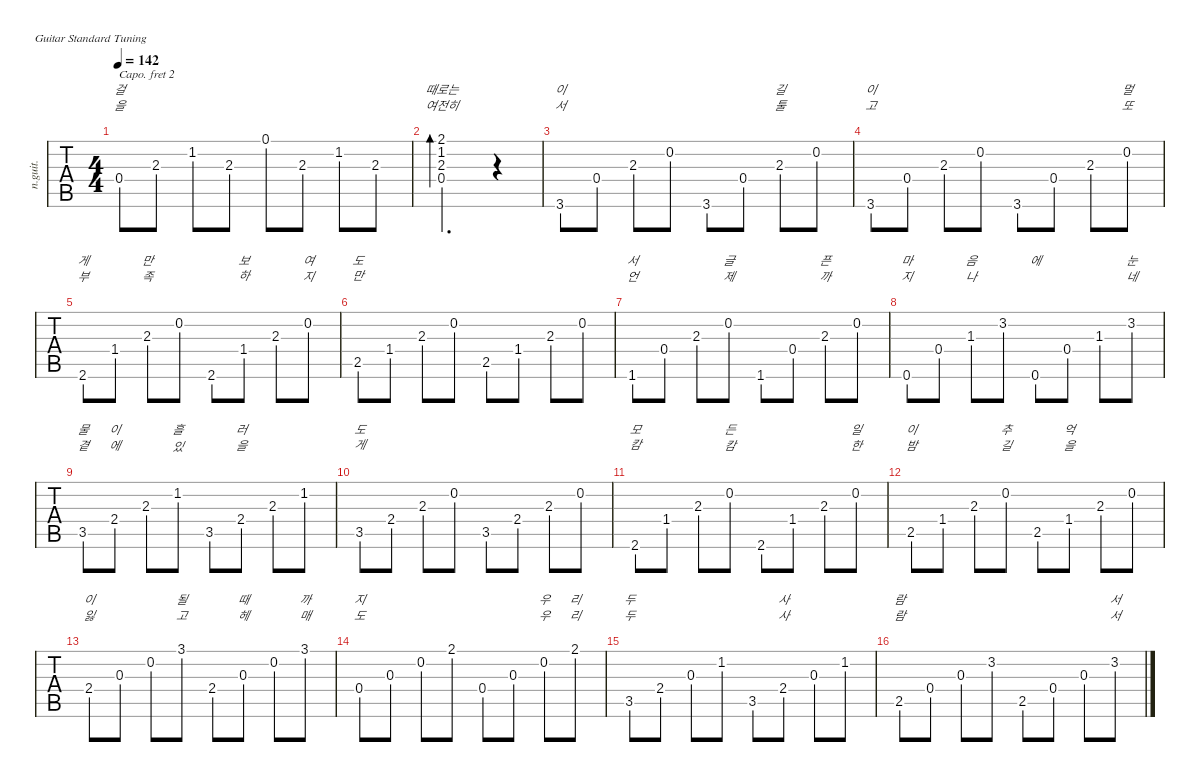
\defaultSystemsLayout 4
\hideDynamics
\bracketExtendMode nobrackets
\track ("트랙 1" "n.guit.") {instrument acousticguitarnylon}
\staff {tabs}
\capo 2
\tuning (E4 B3 G3 D3 A2 E2)
\ts (4 4)
\tempo 142
\clef g2
\ks c
0.4.8{lyrics (0 "걸") lyrics (1 "을") lyrics (2 "") lyrics (3 "") lyrics (4 "") dy f beam Up} 2.3.8{lyrics (0 " ") lyrics (1 " ") lyrics (2 "") lyrics (3 "") lyrics (4 "") beam Up} 1.2.8{lyrics (0 " ") lyrics (1 " ") lyrics (2 "") lyrics (3 "") lyrics (4 "") beam Down} 2.3.8{lyrics (0 " ") lyrics (1 " ") lyrics (2 "") lyrics (3 "") lyrics (4 "") beam Down} 0.1{acc #}.8{lyrics (0 " ") lyrics (1 " ") lyrics (2 "") lyrics (3 "") lyrics (4 "") beam Down} 2.3.8{lyrics (0 " ") lyrics (1 " ") lyrics (2 "") lyrics (3 "") lyrics (4 "") beam Down} 1.2.8{lyrics (0 " ") lyrics (1 " ") lyrics (2 "") lyrics (3 "") lyrics (4 "") beam Down} 2.3.8{lyrics (0 " ") lyrics (1 " ") lyrics (2 "") lyrics (3 "") lyrics (4 "") beam Down} |
\tempo (120 hide)
(2.1{acc #} 1.2 2.3 0.4).2{d bd 480 lyrics (0 "때로는") lyrics (1 "여전히") lyrics (2 "") lyrics (3 "") lyrics (4 "") beam Down} r.4{beam Down} |
\tempo (142 hide)
3.6.8{lyrics (0 "이") lyrics (1 "서") lyrics (2 "") lyrics (3 "") lyrics (4 "") beam Up} 0.4.8{lyrics (0 " ") lyrics (1 " ") lyrics (2 "") lyrics (3 "") lyrics (4 "") beam Up} 2.3.8{lyrics (0 " ") lyrics (1 " ") lyrics (2 "") lyrics (3 "") lyrics (4 "") beam Down} 0.2{acc #}.8{lyrics (0 " ") lyrics (1 " ") lyrics (2 "") lyrics (3 "") lyrics (4 "") beam Down} 3.6.8{lyrics (0 " ") lyrics (1 " ") lyrics (2 "") lyrics (3 "") lyrics (4 "") beam Up} 0.4.8{lyrics (0 " ") lyrics (1 " ") lyrics (2 "") lyrics (3 "") lyrics (4 "") beam Up} 2.3.8{lyrics (0 "길") lyrics (1 "툴") lyrics (2 "") lyrics (3 "") lyrics (4 "") beam Down} 0.2{acc #}.8{lyrics (0 " ") lyrics (1 " ") lyrics (2 "") lyrics (3 "") lyrics (4 "") beam Down} |
3.6.8{lyrics (0 "이") lyrics (1 "고") lyrics (2 "") lyrics (3 "") lyrics (4 "") beam Up} 0.4.8{lyrics (0 " ") lyrics (1 " ") lyrics (2 "") lyrics (3 "") lyrics (4 "") beam Up} 2.3.8{lyrics (0 " ") lyrics (1 " ") lyrics (2 "") lyrics (3 "") lyrics (4 "") beam Down} 0.2{acc #}.8{lyrics (0 " ") lyrics (1 " ") lyrics (2 "") lyrics (3 "") lyrics (4 "") beam Down} 3.6.8{lyrics (0 " ") lyrics (1 " ") lyrics (2 "") lyrics (3 "") lyrics (4 "") beam Up} 0.4.8{lyrics (0 " ") lyrics (1 " ") lyrics (2 "") lyrics (3 "") lyrics (4 "") beam Up} 2.3.8{lyrics (0 " ") lyrics (1 " ") lyrics (2 "") lyrics (3 "") lyrics (4 "") beam Down} 0.2{acc #}.8{lyrics (0 "멀") lyrics (1 "또") lyrics (2 "") lyrics (3 "") lyrics (4 "") beam Down} |
2.6{acc #}.8{lyrics (0 "게") lyrics (1 "부") lyrics (2 "") lyrics (3 "") lyrics (4 "") beam Up} 1.4.8{lyrics (0 " ") lyrics (1 " ") lyrics (2 "") lyrics (3 "") lyrics (4 "") beam Up} 2.3.8{lyrics (0 "만") lyrics (1 "족") lyrics (2 "") lyrics (3 "") lyrics (4 "") beam Down} 0.2{acc #}.8{lyrics (0 " ") lyrics (1 " ") lyrics (2 "") lyrics (3 "") lyrics (4 "") beam Down} 2.6{acc #}.8{lyrics (0 " ") lyrics (1 " ") lyrics (2 "") lyrics (3 "") lyrics (4 "") beam Up} 1.4.8{lyrics (0 "보") lyrics (1 "하") lyrics (2 "") lyrics (3 "") lyrics (4 "") beam Up} 2.3.8{lyrics (0 " ") lyrics (1 " ") lyrics (2 "") lyrics (3 "") lyrics (4 "") beam Down} 0.2{acc #}.8{lyrics (0 "여") lyrics (1 "지") lyrics (2 "") lyrics (3 "") lyrics (4 "") beam Down} |
2.5{acc #}.8{lyrics (0 "도") lyrics (1 "만") lyrics (2 "") lyrics (3 "") lyrics (4 "") beam Up} 1.4.8{lyrics (0 " ") lyrics (1 "") lyrics (2 "") lyrics (3 "") lyrics (4 "") beam Up} 2.3.8{lyrics (0 " ") lyrics (1 " ") lyrics (2 "") lyrics (3 "") lyrics (4 "") beam Down} 0.2{acc #}.8{lyrics (0 " ") lyrics (1 " ") lyrics (2 "") lyrics (3 "") lyrics (4 "") beam Down} 2.5{acc #}.8{lyrics (0 " ") lyrics (1 " ") lyrics (2 "") lyrics (3 "") lyrics (4 "") beam Up} 1.4.8{lyrics (0 " ") lyrics (1 " ") lyrics (2 "") lyrics (3 "") lyrics (4 "") beam Up} 2.3.8{lyrics (0 " ") lyrics (1 " ") lyrics (2 "") lyrics (3 "") lyrics (4 "") beam Down} 0.2{acc #}.8{lyrics (0 " ") lyrics (1 " ") lyrics (2 "") lyrics (3 "") lyrics (4 "") beam Down} |
1.6.8{lyrics (0 "서") lyrics (1 "언") lyrics (2 "") lyrics (3 "") lyrics (4 "") beam Up} 0.4.8{lyrics (0 " ") lyrics (1 " ") lyrics (2 "") lyrics (3 "") lyrics (4 "") beam Up} 2.3.8{lyrics (0 " ") lyrics (1 " ") lyrics (2 "") lyrics (3 "") lyrics (4 "") beam Down} 0.2{acc #}.8{lyrics (0 "글") lyrics (1 "제") lyrics (2 "") lyrics (3 "") lyrics (4 "") beam Down} 1.6.8{lyrics (0 " ") lyrics (1 " ") lyrics (2 "") lyrics (3 "") lyrics (4 "") beam Up} 0.4.8{lyrics (0 " ") lyrics (1 " ") lyrics (2 "") lyrics (3 "") lyrics (4 "") beam Up} 2.3.8{lyrics (0 "픈") lyrics (1 "까") lyrics (2 "") lyrics (3 "") lyrics (4 "") beam Down} 0.2{acc #}.8{lyrics (0 " ") lyrics (1 " ") lyrics (2 "") lyrics (3 "") lyrics (4 "") beam Down} |
0.6{acc #}.8{lyrics (0 "마") lyrics (1 "지") lyrics (2 "") lyrics (3 "") lyrics (4 "") beam Up} 0.4.8{lyrics (0 " ") lyrics (1 " ") lyrics (2 "") lyrics (3 "") lyrics (4 "") beam Up} 1.3{acc #}.8{lyrics (0 "음") lyrics (1 "나") lyrics (2 "") lyrics (3 "") lyrics (4 "") beam Down} 3.2.8{lyrics (0 " ") lyrics (1 " ") lyrics (2 "") lyrics (3 "") lyrics (4 "") beam Down} 0.6{acc #}.8{lyrics (0 "에") lyrics (1 " ") lyrics (2 "") lyrics (3 "") lyrics (4 "") beam Up} 0.4.8{lyrics (0 " ") lyrics (1 " ") lyrics (2 "") lyrics (3 "") lyrics (4 "") beam Up} 1.3{acc #}.8{lyrics (0 " ") lyrics (1 " ") lyrics (2 "") lyrics (3 "") lyrics (4 "") beam Down} 3.2.8{lyrics (0 "눈") lyrics (1 "네") lyrics (2 "") lyrics (3 "") lyrics (4 "") beam Down} |
3.5.8{lyrics (0 "물") lyrics (1 "곁") lyrics (2 "") lyrics (3 "") lyrics (4 "") beam Up} 2.4{acc #}.8{lyrics (0 "이") lyrics (1 "에") lyrics (2 "") lyrics (3 "") lyrics (4 "") beam Up} 2.3.8{lyrics (0 " ") lyrics (1 " ") lyrics (2 "") lyrics (3 "") lyrics (4 "") beam Down} 1.2.8{lyrics (0 "흘") lyrics (1 "있") lyrics (2 "") lyrics (3 "") lyrics (4 "") beam Down} 3.5.8{lyrics (0 " ") lyrics (1 " ") lyrics (2 "") lyrics (3 "") lyrics (4 "") beam Up} 2.4{acc #}.8{lyrics (0 "러") lyrics (1 "을") lyrics (2 "") lyrics (3 "") lyrics (4 "") beam Up} 2.3.8{lyrics (0 " ") lyrics (1 " ") lyrics (2 "") lyrics (3 "") lyrics (4 "") beam Down} 1.2.8{lyrics (0 " ") lyrics (1 " ") lyrics (2 "") lyrics (3 "") lyrics (4 "") beam Down} |
3.5.8{lyrics (0 "도") lyrics (1 "게") lyrics (2 "") lyrics (3 "") lyrics (4 "") beam Up} 2.4{acc #}.8{lyrics (0 " ") lyrics (1 " ") lyrics (2 "") lyrics (3 "") lyrics (4 "") beam Up} 2.3.8{lyrics (0 " ") lyrics (1 " ") lyrics (2 "") lyrics (3 "") lyrics (4 "") beam Down} 0.2{acc #}.8{lyrics (0 " ") lyrics (1 " ") lyrics (2 "") lyrics (3 "") lyrics (4 "") beam Down} 3.5.8{lyrics (0 " ") lyrics (1 " ") lyrics (2 "") lyrics (3 "") lyrics (4 "") beam Up} 2.4{acc #}.8{lyrics (0 " ") lyrics (1 " ") lyrics (2 "") lyrics (3 "") lyrics (4 "") beam Up} 2.3.8{lyrics (0 " ") lyrics (1 " ") lyrics (2 "") lyrics (3 "") lyrics (4 "") beam Down} 0.2{acc #}.8{lyrics (0 " ") lyrics (1 " ") lyrics (2 "") lyrics (3 "") lyrics (4 "") beam Down} |
2.6{acc #}.8{lyrics (0 "모") lyrics (1 "캄") lyrics (2 "") lyrics (3 "") lyrics (4 "") beam Up} 1.4.8{lyrics (0 " ") lyrics (1 " ") lyrics (2 "") lyrics (3 "") lyrics (4 "") beam Up} 2.3.8{lyrics (0 " ") lyrics (1 " ") lyrics (2 "") lyrics (3 "") lyrics (4 "") beam Down} 0.2{acc #}.8{lyrics (0 "든") lyrics (1 "캄") lyrics (2 "") lyrics (3 "") lyrics (4 "") beam Down} 2.6{acc #}.8{lyrics (0 " ") lyrics (1 " ") lyrics (2 "") lyrics (3 "") lyrics (4 "") beam Up} 1.4.8{lyrics (0 " ") lyrics (1 " ") lyrics (2 "") lyrics (3 "") lyrics (4 "") beam Up} 2.3.8{lyrics (0 " ") lyrics (1 " ") lyrics (2 "") lyrics (3 "") lyrics (4 "") beam Down} 0.2{acc #}.8{lyrics (0 "일") lyrics (1 "한") lyrics (2 "") lyrics (3 "") lyrics (4 "") beam Down} |
2.5{acc #}.8{lyrics (0 "이") lyrics (1 "밤") lyrics (2 "") lyrics (3 "") lyrics (4 "") beam Up} 1.4.8{lyrics (0 " ") lyrics (1 " ") lyrics (2 "") lyrics (3 "") lyrics (4 "") beam Up} 2.3.8{lyrics (0 " ") lyrics (1 " ") lyrics (2 "") lyrics (3 "") lyrics (4 "") beam Down} 0.2{acc #}.8{lyrics (0 "추") lyrics (1 "길") lyrics (2 "") lyrics (3 "") lyrics (4 "") beam Down} 2.5{acc #}.8{lyrics (0 " ") lyrics (1 " ") lyrics (2 "") lyrics (3 "") lyrics (4 "") beam Up} 1.4.8{lyrics (0 "억") lyrics (1 "을") lyrics (2 "") lyrics (3 "") lyrics (4 "") beam Up} 2.3.8{lyrics (0 " ") lyrics (1 " ") lyrics (2 "") lyrics (3 "") lyrics (4 "") beam Down} 0.2{acc #}.8{lyrics (0 " ") lyrics (1 " ") lyrics (2 "") lyrics (3 "") lyrics (4 "") beam Down} |
2.4{acc #}.8{lyrics (0 "이") lyrics (1 "잃") lyrics (2 "") lyrics (3 "") lyrics (4 "") beam Up} 0.3.8{lyrics (0 " ") lyrics (1 " ") lyrics (2 "") lyrics (3 "") lyrics (4 "") beam Up} 0.2{acc #}.8{lyrics (0 " ") lyrics (1 " ") lyrics (2 "") lyrics (3 "") lyrics (4 "") beam Down} 3.1.8{lyrics (0 "될") lyrics (1 "고") lyrics (2 "") lyrics (3 "") lyrics (4 "") beam Down} 2.4{acc #}.8{lyrics (0 " ") lyrics (1 " ") lyrics (2 "") lyrics (3 "") lyrics (4 "") beam Up} 0.3.8{lyrics (0 "때") lyrics (1 "헤") lyrics (2 "") lyrics (3 "") lyrics (4 "") beam Up} 0.2{acc #}.8{lyrics (0 " ") lyrics (1 " ") lyrics (2 "") lyrics (3 "") lyrics (4 "") beam Down} 3.1.8{lyrics (0 "까") lyrics (1 "매") lyrics (2 "") lyrics (3 "") lyrics (4 "") beam Down} |
0.4.8{lyrics (0 "지") lyrics (1 "도") lyrics (2 "") lyrics (3 "") lyrics (4 "") beam Up} 0.3.8{lyrics (0 " ") lyrics (1 " ") lyrics (2 "") lyrics (3 "") lyrics (4 "") beam Up} 0.2{acc #}.8{lyrics (0 " ") lyrics (1 " ") lyrics (2 "") lyrics (3 "") lyrics (4 "") beam Down} 2.1{acc #}.8{lyrics (0 " ") lyrics (1 " ") lyrics (2 "") lyrics (3 "") lyrics (4 "") beam Down} 0.4.8{lyrics (0 " ") lyrics (1 " ") lyrics (2 "") lyrics (3 "") lyrics (4 "") beam Up} 0.3.8{lyrics (0 " ") lyrics (1 " ") lyrics (2 "") lyrics (3 "") lyrics (4 "") beam Up} 0.2{acc #}.8{lyrics (0 "우") lyrics (1 "우") lyrics (2 "") lyrics (3 "") lyrics (4 "") beam Down} 2.1{acc #}.8{lyrics (0 "리") lyrics (1 "리") lyrics (2 "") lyrics (3 "") lyrics (4 "") beam Down} |
3.5.8{lyrics (0 "두") lyrics (1 "두") lyrics (2 "") lyrics (3 "") lyrics (4 "") beam Up} 2.4{acc #}.8{lyrics (0 " ") lyrics (1 " ") lyrics (2 "") lyrics (3 "") lyrics (4 "") beam Up} 0.3.8{lyrics (0 " ") lyrics (1 " ") lyrics (2 "") lyrics (3 "") lyrics (4 "") beam Down} 1.2.8{lyrics (0 " ") lyrics (1 " ") lyrics (2 "") lyrics (3 "") lyrics (4 "") beam Down} 3.5.8{lyrics (0 " ") lyrics (1 " ") lyrics (2 "") lyrics (3 "") lyrics (4 "") beam Up} 2.4{acc #}.8{lyrics (0 "사") lyrics (1 "사") lyrics (2 "") lyrics (3 "") lyrics (4 "") beam Up} 0.3.8{lyrics (0 " ") lyrics (1 " ") lyrics (2 "") lyrics (3 "") lyrics (4 "") beam Down} 1.2.8{lyrics (0 " ") lyrics (1 " ") lyrics (2 "") lyrics (3 "") lyrics (4 "") beam Down} |
2.5{acc #}.8{lyrics (0 "람") lyrics (1 "람") lyrics (2 "") lyrics (3 "") lyrics (4 "") beam Up} 0.4.8{lyrics (0 " ") lyrics (1 " ") lyrics (2 "") lyrics (3 "") lyrics (4 "") beam Up} 0.3.8{lyrics (0 " ") lyrics (1 " ") lyrics (2 "") lyrics (3 "") lyrics (4 "") beam Down} 3.2.8{lyrics (0 " ") lyrics (1 " ") lyrics (2 "") lyrics (3 "") lyrics (4 "") beam Down} 2.5{acc #}.8{lyrics (0 " ") lyrics (1 " ") lyrics (2 "") lyrics (3 "") lyrics (4 "") beam Up} 0.4.8{lyrics (0 " ") lyrics (1 " ") lyrics (2 "") lyrics (3 "") lyrics (4 "") beam Up} 0.3.8{lyrics (0 " ") lyrics (1 " ") lyrics (2 "") lyrics (3 "") lyrics (4 "") beam Down} 3.2.8{lyrics (0 "서") lyrics (1 "서") lyrics (2 "") lyrics (3 "") lyrics (4 "") beam Down}
